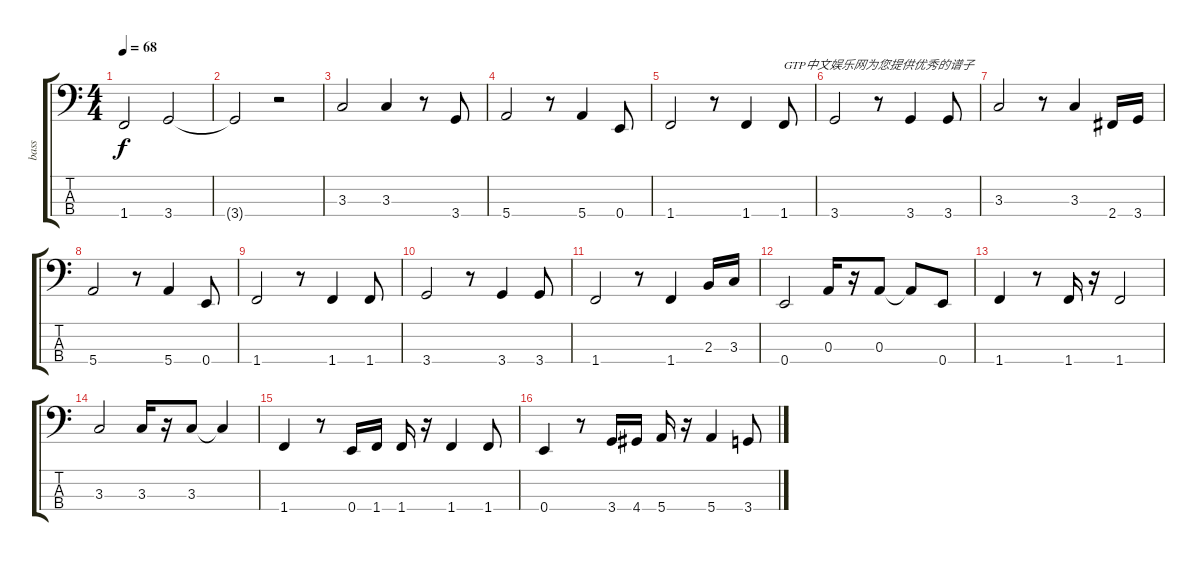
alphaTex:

\track ("bass" "bass") {instrument electricbassfinger}
\staff {score tabs}
\tuning (G2 D2 A1 E1) {hide}
\ts (4 4)
\tempo 68
\clef f4
\ks c
1.4.2{dy f} 3.4.2 |
3.4{t}.2 r.2 |
3.3.2 3.3.4 r.8 3.4.8 |
5.4.2 r.8 5.4.4 0.4.8 |
1.4.2 r.8 1.4.4 1.4.8{txt "GTP中文娱乐网为您提供优秀的谱子"} |
3.4.2 r.8 3.4.4 3.4.8 |
3.3.2 r.8 3.3.4 2.4.16 3.4.16 |
5.4.2 r.8 5.4.4 0.4.8 |
1.4.2 r.8 1.4.4 1.4.8 |
3.4.2 r.8 3.4.4 3.4.8 |
1.4.2 r.8 1.4.4 2.3.16 3.3.16 |
0.4.2 0.3.16 r.16 0.3.8 0.3{t}.8 0.4.8 |
1.4.4 r.8 1.4.16 r.16 1.4.2 |
3.3.2 3.3.16 r.16 3.3.8 3.3{t}.4 |
1.4.4 r.8 0.4.16 1.4.16 1.4.16 r.16 1.4.4 1.4.8 |
0.4.4 r.8 3.4.16 4.4.16 5.4.16 r.16 5.4.4 3.4.8
